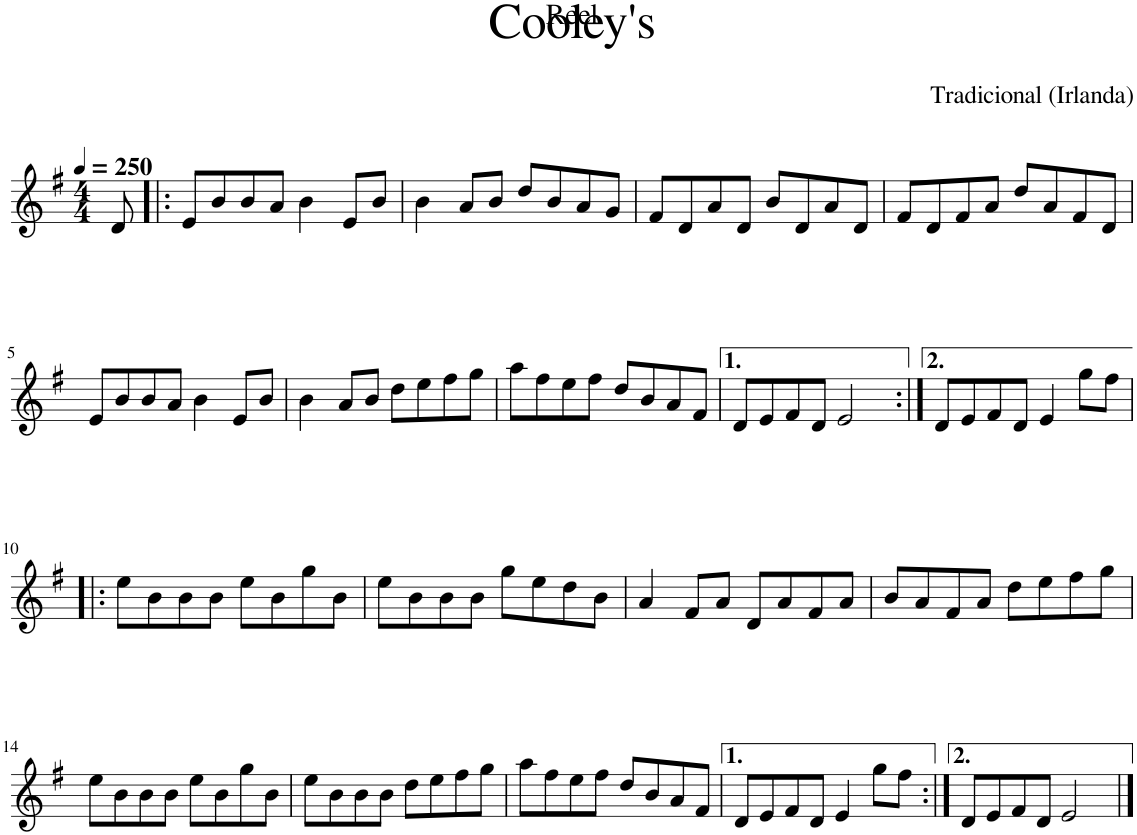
**kern
*part1
*staff1
*I"Piano
*I'Pno
*clefG2
*k[f#]
*M4/4
*MM250
=
8d/
=1!|:
8e/L
8b/
8b/
8a/J
4b\
8e/L
8b/J
=2
4b\
8a/L
8b/J
8dd/L
8b/
8a/
8g/J
=3
8f#/L
8d/
8a/
8d/J
8b/L
8d/
8a/
8d/J
=4
8f#/L
8d/
8f#/
8a/J
8dd/L
8a/
8f#/
8d/J
!!LO:LB:g=z
=5
8e/L
8b/
8b/
8a/J
4b\
8e/L
8b/J
=6
4b\
8a/L
8b/J
8dd\L
8ee\
8ff#\
8gg\J
=7
8aa\L
8ff#\
8ee\
8ff#\J
8dd/L
8b/
8a/
8f#/J
=8
8d/L
8e/
8f#/
8d/J
2e/
=9:|!
8d/L
8e/
8f#/
8d/J
4e/
8gg\L
8ff#\J
!!LO:LB:g=z
=10!|:
8ee\L
8b\
8b\
8b\J
8ee\L
8b\
8gg\
8b\J
=11
8ee\L
8b\
8b\
8b\J
8gg\L
8ee\
8dd\
8b\J
=12
4a/
8f#/L
8a/J
8d/L
8a/
8f#/
8a/J
=13
8b/L
8a/
8f#/
8a/J
8dd\L
8ee\
8ff#\
8gg\J
!!LO:LB:g=z
=14
8ee\L
8b\
8b\
8b\J
8ee\L
8b\
8gg\
8b\J
=15
8ee\L
8b\
8b\
8b\J
8dd\L
8ee\
8ff#\
8gg\J
=16
8aa\L
8ff#\
8ee\
8ff#\J
8dd/L
8b/
8a/
8f#/J
=17
8d/L
8e/
8f#/
8d/J
4e/
8gg\L
8ff#\J
=18:|!
8d/L
8e/
8f#/
8d/J
2e/
==
*-
